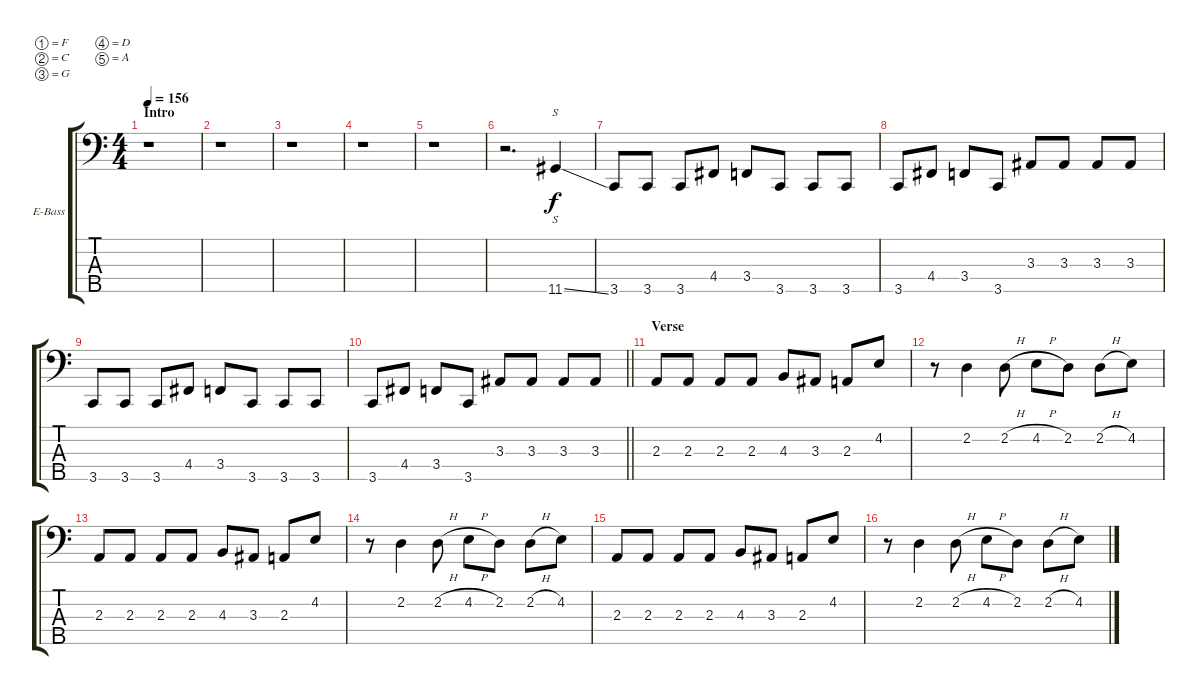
\bracketExtendMode groupsimilarinstruments
\firstSystemTrackNameOrientation horizontal
\otherSystemsTrackNameOrientation horizontal
\track ("Bass" "E-Bass") {instrument electricbassfinger}
\staff {score tabs}
\tuning (F2 C2 G1 D1 A0)
\ts (4 4)
\beaming (8 2 2 2 2)
\section ("" "Intro")
\tempo 156
\clef f4
\ks c
r.1{dy f instrument electricbassfinger} |
r.1 |
r.1 |
r.1 |
r.1 |
r.2{d} 11.5{ss}.4{s} |
3.5.8 3.5.8 3.5.8 4.4.8 3.4.8 3.5.8 3.5.8 3.5.8 |
3.5.8 4.4.8 3.4.8 3.5.8 3.3.8 3.3.8 3.3.8 3.3.8 |
3.5.8 3.5.8 3.5.8 4.4.8 3.4.8 3.5.8 3.5.8 3.5.8 |
\barLineRight lightlight
3.5.8 4.4.8 3.4.8 3.5.8 3.3.8 3.3.8 3.3.8 3.3.8 |
\section ("" "Verse")
2.3.8 2.3.8 2.3.8 2.3.8 4.3.8 3.3.8 2.3.8 4.2.8 |
r.8 2.2.4 2.2{h}.8 4.2{h}.8 2.2.8 2.2{h}.8 4.2.8 |
2.3.8 2.3.8 2.3.8 2.3.8 4.3.8 3.3.8 2.3.8 4.2.8 |
r.8 2.2.4 2.2{h}.8 4.2{h}.8 2.2.8 2.2{h}.8 4.2.8 |
2.3.8 2.3.8 2.3.8 2.3.8 4.3.8 3.3.8 2.3.8 4.2.8 |
r.8 2.2.4 2.2{h}.8 4.2{h}.8 2.2.8 2.2{h}.8 4.2.8
